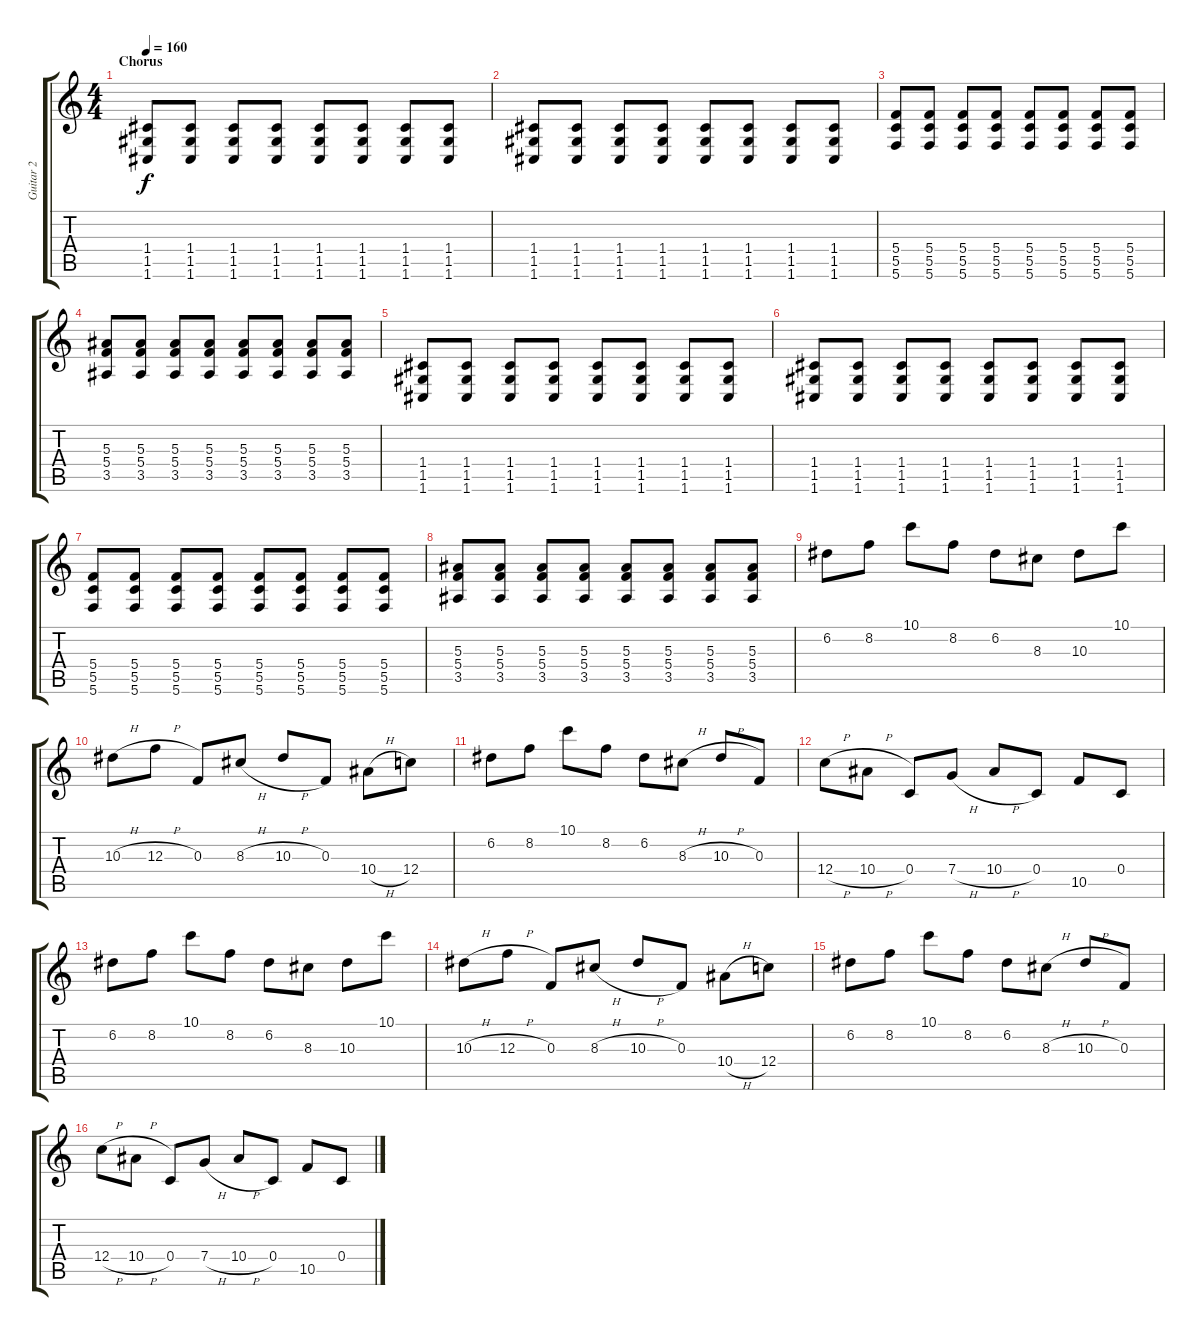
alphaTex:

\track ("Guitar 2" "Guitar 2") {instrument distortionguitar}
\staff {score tabs}
\tuning (D4 A3 F3 C3 G2 C2) {hide}
\ts (4 4)
\section ("" "Chorus")
\tempo 160
\clef g2
\ks c
(1.4 1.5 1.6).8{dy f} (1.4 1.5 1.6).8 (1.4 1.5 1.6).8 (1.4 1.5 1.6).8 (1.4 1.5 1.6).8 (1.4 1.5 1.6).8 (1.4 1.5 1.6).8 (1.4 1.5 1.6).8 |
(1.4 1.5 1.6).8 (1.4 1.5 1.6).8 (1.4 1.5 1.6).8 (1.4 1.5 1.6).8 (1.4 1.5 1.6).8 (1.4 1.5 1.6).8 (1.4 1.5 1.6).8 (1.4 1.5 1.6).8 |
(5.4 5.5 5.6).8 (5.4 5.5 5.6).8 (5.4 5.5 5.6).8 (5.4 5.5 5.6).8 (5.4 5.5 5.6).8 (5.4 5.5 5.6).8 (5.4 5.5 5.6).8 (5.4 5.5 5.6).8 |
(5.3 5.4 3.5).8 (5.3 5.4 3.5).8 (5.3 5.4 3.5).8 (5.3 5.4 3.5).8 (5.3 5.4 3.5).8 (5.3 5.4 3.5).8 (5.3 5.4 3.5).8 (5.3 5.4 3.5).8 |
(1.4 1.5 1.6).8 (1.4 1.5 1.6).8 (1.4 1.5 1.6).8 (1.4 1.5 1.6).8 (1.4 1.5 1.6).8 (1.4 1.5 1.6).8 (1.4 1.5 1.6).8 (1.4 1.5 1.6).8 |
(1.4 1.5 1.6).8 (1.4 1.5 1.6).8 (1.4 1.5 1.6).8 (1.4 1.5 1.6).8 (1.4 1.5 1.6).8 (1.4 1.5 1.6).8 (1.4 1.5 1.6).8 (1.4 1.5 1.6).8 |
(5.4 5.5 5.6).8 (5.4 5.5 5.6).8 (5.4 5.5 5.6).8 (5.4 5.5 5.6).8 (5.4 5.5 5.6).8 (5.4 5.5 5.6).8 (5.4 5.5 5.6).8 (5.4 5.5 5.6).8 |
(5.3 5.4 3.5).8 (5.3 5.4 3.5).8 (5.3 5.4 3.5).8 (5.3 5.4 3.5).8 (5.3 5.4 3.5).8 (5.3 5.4 3.5).8 (5.3 5.4 3.5).8 (5.3 5.4 3.5).8 |
6.2.8 8.2.8 10.1.8 8.2.8 6.2.8 8.3.8 10.3.8 10.1.8 |
10.3{h}.8 12.3{h}.8 0.3.8 8.3{h}.8 10.3{h}.8 0.3.8 10.4{h}.8 12.4.8 |
6.2.8 8.2.8 10.1.8 8.2.8 6.2.8 8.3{h}.8 10.3{h}.8 0.3.8 |
12.4{h}.8 10.4{h}.8 0.4.8 7.4{h}.8 10.4{h}.8 0.4.8 10.5.8 0.4.8 |
6.2.8 8.2.8 10.1.8 8.2.8 6.2.8 8.3.8 10.3.8 10.1.8 |
10.3{h}.8 12.3{h}.8 0.3.8 8.3{h}.8 10.3{h}.8 0.3.8 10.4{h}.8 12.4.8 |
6.2.8 8.2.8 10.1.8 8.2.8 6.2.8 8.3{h}.8 10.3{h}.8 0.3.8 |
12.4{h}.8 10.4{h}.8 0.4.8 7.4{h}.8 10.4{h}.8 0.4.8 10.5.8 0.4.8
